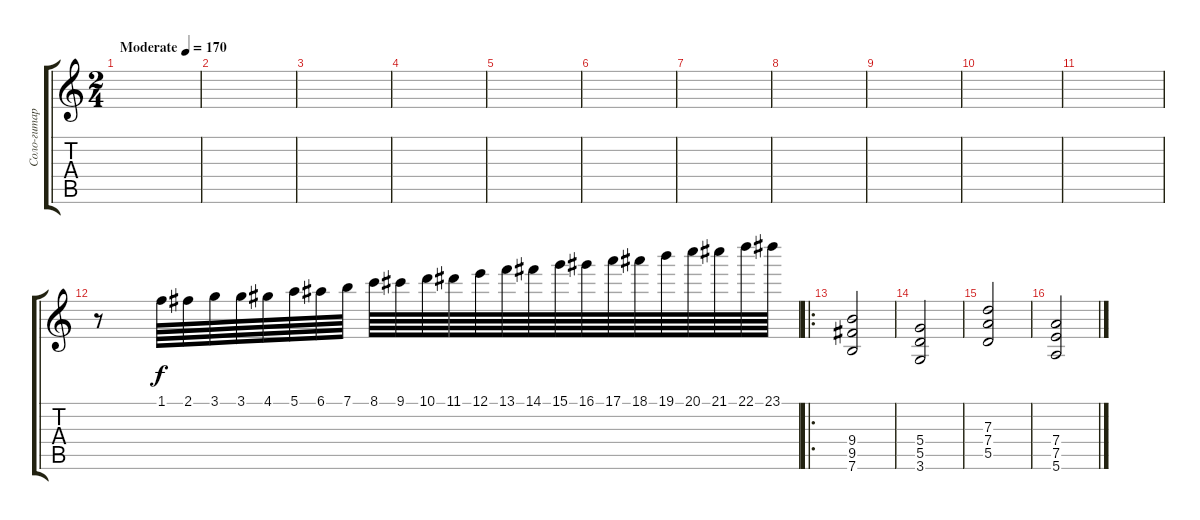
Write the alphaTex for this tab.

\track ("Соло-гитара" "Соло-гитар") {instrument electricguitarjazz}
\staff {score tabs}
\tuning (E4 B3 G3 D3 A2 E2) {hide}
\ts (2 4)
\tempo (170 "Moderate")
\clef g2
\ks c
|
|
|
|
|
|
|
|
|
|
|
r.8 1.1.64 2.1.64 3.1.64 3.1.64 4.1.64 5.1.64 6.1.64 7.1.64 8.1.64 9.1.64 10.1.64 11.1.64 12.1.64 13.1.64 14.1.64 15.1.64 16.1.64 17.1.64 18.1.64 19.1.64 20.1.64 21.1.64 22.1.64 23.1.64 |
\ro
(9.4 9.5 7.6).2 |
(5.4 5.5 3.6).2 |
(7.3 7.4 5.5).2 |
(7.4 7.5 5.6).2
